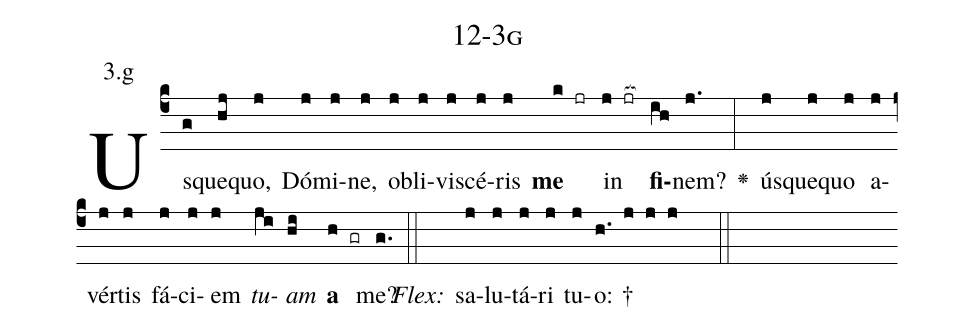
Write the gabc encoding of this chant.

name: 12-3g;
annotation: 3.g;
%%
(c4)Us(g)que(hj)quo,(j) Dó(j)mi(j)ne,(j) ob(j)li(j)vi(j)scé(j)ris(j) <b>me</b>(k jr) in(j jr[ocb:1{]) <b>fi</b>(ih[ocb:0}])nem?(j.) <v>\greheightstar</v>(:) ús(j)que(j)quo(j) a(j)vér(j)tis(j) fá(j)ci(j)em(j) <i>tu</i>(ji)<i>am</i>(hi) <b>a</b>(h gr) me?(g.) (::)
<i>Flex:</i>()  sa(j)lu(j)tá(j)ri(j) tu(j)o: †(h. j j j  ::)

%E(j) u(j) o(ji) u(hi) a(h) e.(g.) (::)
